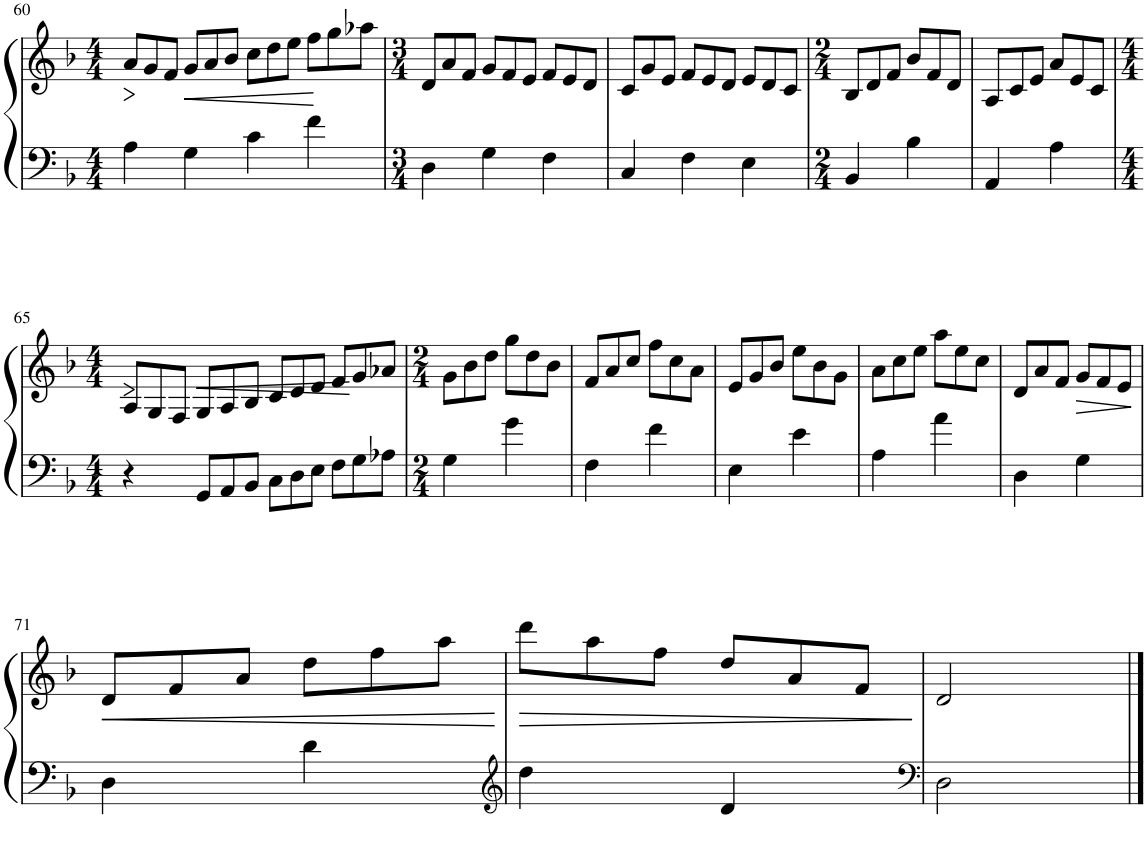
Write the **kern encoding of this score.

**kern	**kern	**dynam
*part1	*part1	*part1
*staff2	*staff1	*staff1/2
*I"Piano	*	*
*I'Pno	*	*
!!LO:PB:g=z
*clefF4	*clefG2	*
*k[b-]	*k[b-]	*
*M4/4	*M4/4	*
*	*Xtuplet	*
=60	=60	=60
!	!	!LO:HP:b
4A\	12a/L	>
.	12g/	.
.	12f/J	.
!	!	!LO:HP:b
4G\	12g/L	<
.	12a/	.
.	12b-/J	.
4c\	12cc\L	.
.	12dd\	.
.	12ee\J	.
4f\	12ff\L	.
.	12gg\	.
.	12aa-X\J	.
.	.	] [
=61	=61	=61
*M3/4	*M3/4	*
4D\	12d/L	.
.	12a/	.
.	12f/J	.
4G\	12g/L	.
.	12f/	.
.	12e/J	.
4F\	12f/L	.
.	12e/	.
.	12d/J	.
=62	=62	=62
4C/	12c/L	.
.	12g/	.
.	12e/J	.
4F\	12f/L	.
.	12e/	.
.	12d/J	.
4E\	12e/L	.
.	12d/	.
.	12c/J	.
=63	=63	=63
*M2/4	*M2/4	*
4BB-/	12B-/L	.
.	12d/	.
.	12f/J	.
4B-\	12b-/L	.
.	12f/	.
.	12d/J	.
=64	=64	=64
4AA/	12A/L	.
.	12c/	.
.	12e/J	.
4A\	12a/L	.
.	12e/	.
.	12c/J	.
!!LO:LB:g=z
=65	=65	=65
*M4/4	*M4/4	*
!	!	!LO:HP:b
4r	12A/L	>
.	12G/	.
.	12F/J	.
*Xtuplet	*	*
!	!	!LO:HP:b
12GG/L	12G/L	<
12AA/	12A/	.
12BB-/J	12B-/J	.
12C\L	12c/L	.
12D\	12d/	.
12E\J	12e/J	.
12F\L	12f/L	.
12G\	12g/	.
12A-X\J	12a-X/J	.
.	.	] [
=66	=66	=66
*M2/4	*M2/4	*
4G\	12g\L	.
.	12b-\	.
.	12dd\J	.
4g\	12gg\L	.
.	12dd\	.
.	12b-\J	.
=67	=67	=67
4F\	12f/L	.
.	12a/	.
.	12cc/J	.
4f\	12ff\L	.
.	12cc\	.
.	12a\J	.
=68	=68	=68
4E\	12e/L	.
.	12g/	.
.	12b-/J	.
4e\	12ee\L	.
.	12b-\	.
.	12g\J	.
=69	=69	=69
4A\	12a\L	.
.	12cc\	.
.	12ee\J	.
4a\	12aa\L	.
.	12ee\	.
.	12cc\J	.
=70	=70	=70
4D\	12d/L	.
.	12a/	.
.	12f/J	.
!	!	!LO:HP:b
4G\	12g/L	>
.	12f/	.
.	12e/J	.
.	.	]
!!LO:LB:g=z
=71	=71	=71
!	!	!LO:HP:b
4D\	12d/L	<
.	12f/	.
.	12a/J	.
4d\	12dd\L	.
.	12ff\	.
.	12aa\J	.
.	.	[
=72	=72	=72
*clefG2	*	*
!	!	!LO:HP:b
4dd\	12ddd\L	>
.	12aa\	.
.	12ff\J	.
4d/	12dd/L	.
.	12a/	.
.	12f/J	.
.	.	]
=73	=73	=73
*clefF4	*	*
2D\	2d/	.
==	==	==
*-	*-	*-
